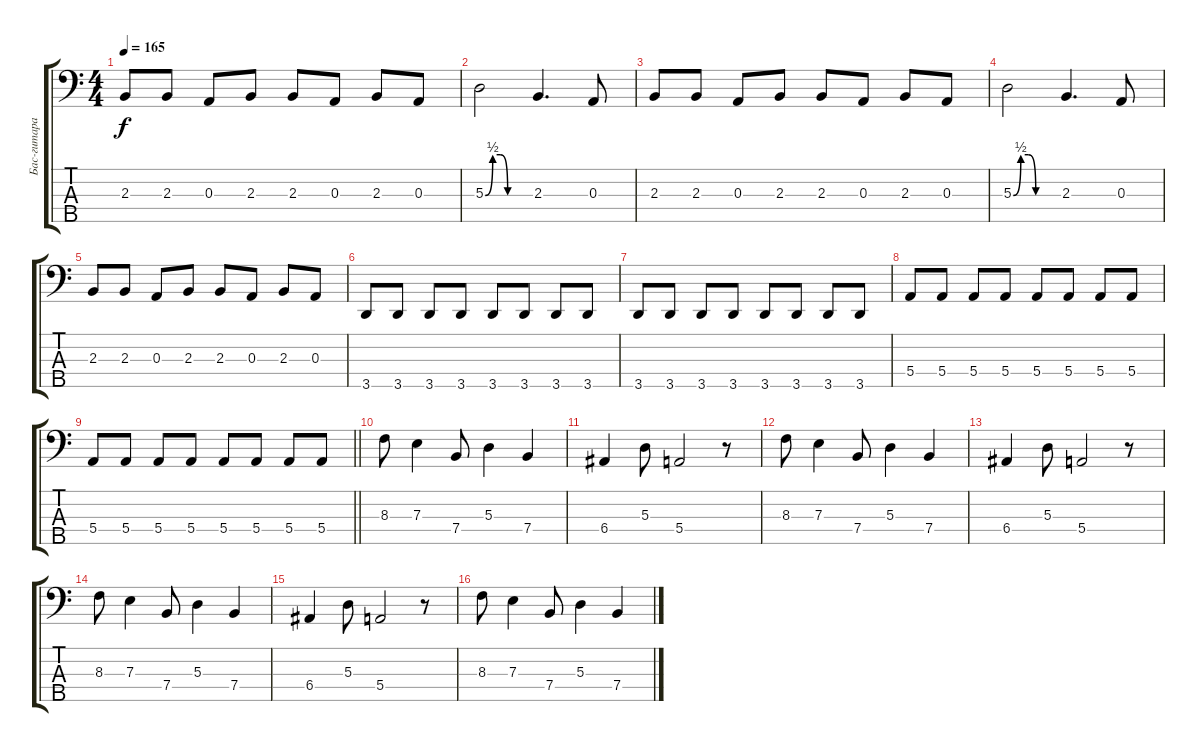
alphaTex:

\track ("Бас-гитара" "Бас-гитара") {instrument electricbassfinger}
\staff {score tabs}
\tuning (G2 D2 A1 E1 B0) {hide}
\ts (4 4)
\tempo 165
\clef f4
\ks c
2.3.8{dy f} 2.3.8 0.3.8 2.3.8 2.3.8 0.3.8 2.3.8 0.3.8 |
5.3{be (custom 0 0 10 2 20 2 30 0 60 0)}.2 2.3.4{d} 0.3.8 |
2.3.8 2.3.8 0.3.8 2.3.8 2.3.8 0.3.8 2.3.8 0.3.8 |
5.3{be (custom 0 0 10 2 20 2 30 0 60 0)}.2 2.3.4{d} 0.3.8 |
2.3.8 2.3.8 0.3.8 2.3.8 2.3.8 0.3.8 2.3.8 0.3.8 |
3.5.8 3.5.8 3.5.8 3.5.8 3.5.8 3.5.8 3.5.8 3.5.8 |
3.5.8 3.5.8 3.5.8 3.5.8 3.5.8 3.5.8 3.5.8 3.5.8 |
5.4.8 5.4.8 5.4.8 5.4.8 5.4.8 5.4.8 5.4.8 5.4.8 |
\barLineRight lightlight
5.4.8 5.4.8 5.4.8 5.4.8 5.4.8 5.4.8 5.4.8 5.4.8 |
8.3.8 7.3.4 7.4.8 5.3.4 7.4.4 |
6.4.4 5.3.8 5.4.2 r.8 |
8.3.8 7.3.4 7.4.8 5.3.4 7.4.4 |
6.4.4 5.3.8 5.4.2 r.8 |
8.3.8 7.3.4 7.4.8 5.3.4 7.4.4 |
6.4.4 5.3.8 5.4.2 r.8 |
8.3.8 7.3.4 7.4.8 5.3.4 7.4.4
